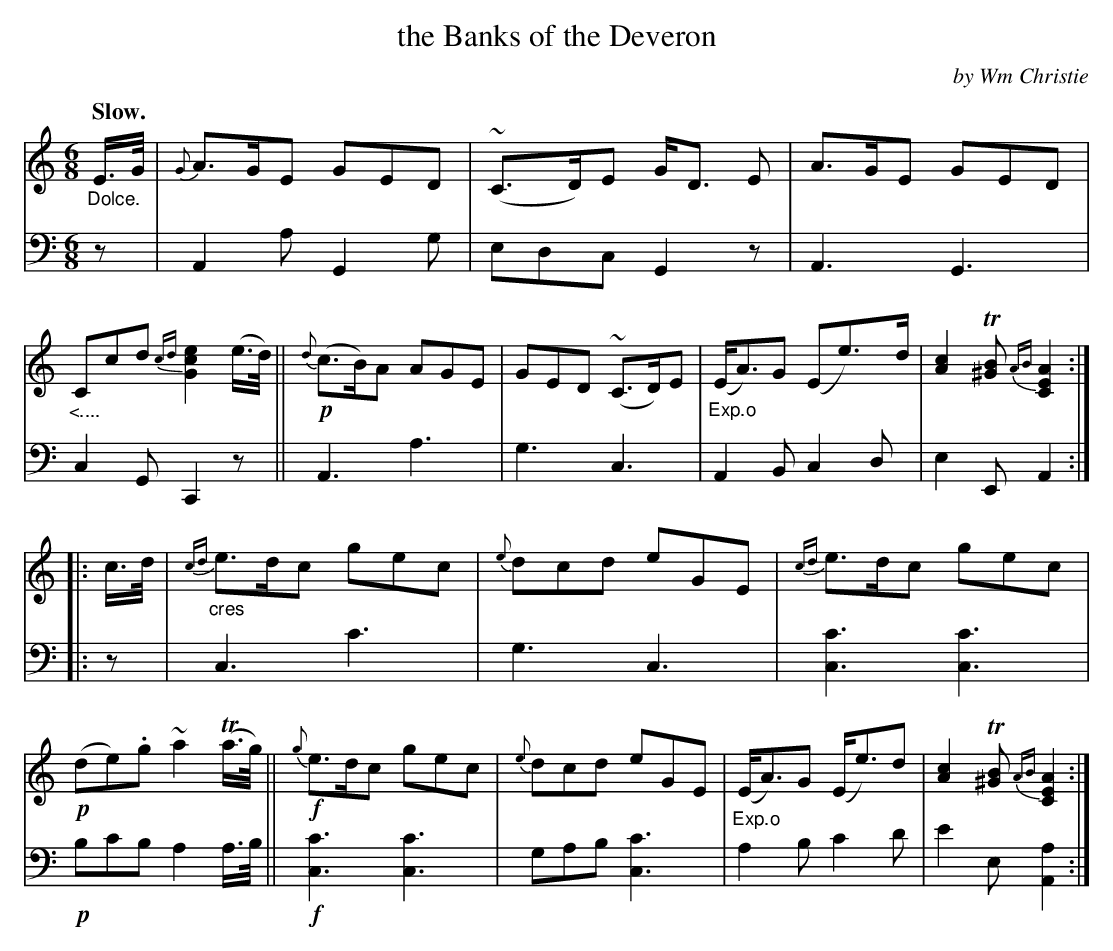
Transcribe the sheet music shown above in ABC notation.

X:1
T: the Banks of the Deveron
C: by Wm Christie
M: 6/8
L: 1/8
Q: "Slow."
K: Am
V: 1 staves=2
"_Dolce."E/>G/ |\
{G}A>GE GED | (~C>D)E G<D E | A>GE GED | "_<...."Ccd {cd}[e2c2G2] (e/>d/) ||\
{d}(!p!c>B)A AGE | GED (~C>D)E | "_Exp.o"(E<A)G (Ee)>d | [c2A2] T[B^G] {AB}[A2E2C2] :|
|: !c/>d/ |\
"_cres"{cd}e>dc gec | {e}dcd eGE | {cd}e>dc gec |!p!(de).g ~a2 (Ta/>g/) ||\
!f!{g}e>dc gec | {e}dcd eGE | "_Exp.o"(E<A)G (E<e)d |  [c2A2] T[B^G] {AB}[A2E2C2] :|
V: 2 clef=bass middle=d
z |\
A2a G2g | edc G2z | A3 G3 | c2G C2z ||\
A3 a3 | g3 c3 | A2B c2d | e2E A2 :|
|: z |\
c3 c'3 | g3 c3 | [c'3c3] [c'3c3] | !p!bc'b a2 a/>b/ ||\
!f![c'3c3] [c'3c3] | gab [c'3c3] | a2b c'2d' | e'2e [a2A2] :|
